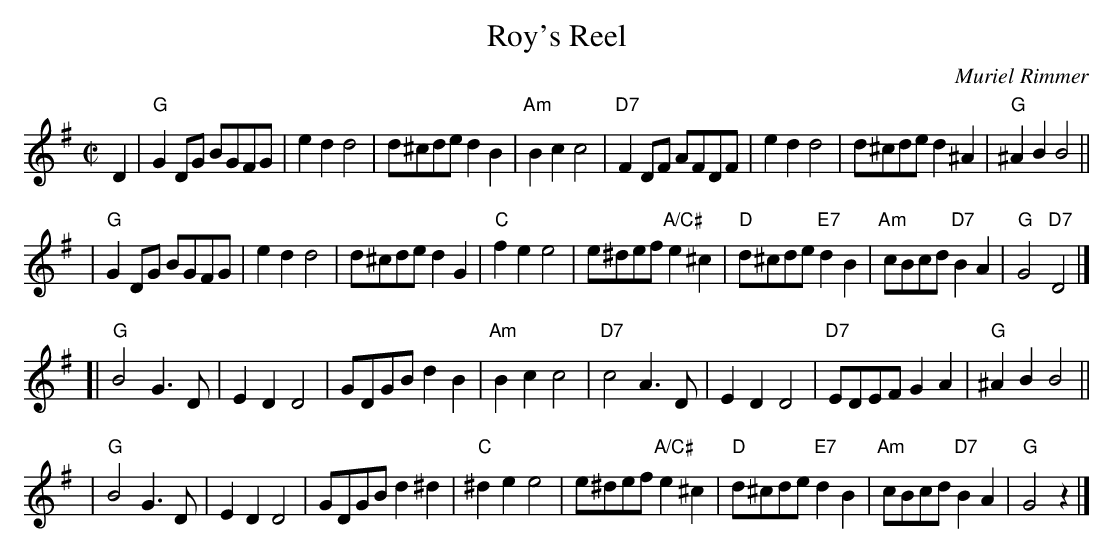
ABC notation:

X:1
T: Roy's Reel
C: Muriel Rimmer
M: C|
L: 1/8
K: G
D2 \
| "G"G2DG BGFG | e2d2 d4 | d^cde d2B2 | "Am"B2c2 c4 \
| "D7"F2DF AFDF | e2d2 d4 | d^cde d2^A2 | "G"^A2B2 B4 ||
| "G"G2DG BGFG | e2d2 d4 | d^cde d2G2 | "C"f2e2 e4 \
| e^def "A/C#"e2^c2 | "D"d^cde "E7"d2B2 | "Am"cBcd "D7"B2A2 | "G"G4 "D7"D4 |]
[| "G"B4 G3D | E2D2 D4 | GDGB d2B2 | "Am"B2c2 c4 \
| "D7"c4 A3D | E2D2 D4 | "D7"EDEF G2A2 | "G"^A2B2 B4 ||
|  "G"B4 G3D | E2D2 D4 | GDGB d2^d2 | "C"^d2e2 e4 \
| e^def "A/C#"e2^c2 | "D"d^cde "E7"d2B2 | "Am"cBcd "D7"B2A2 | "G"G4 z2 |]
